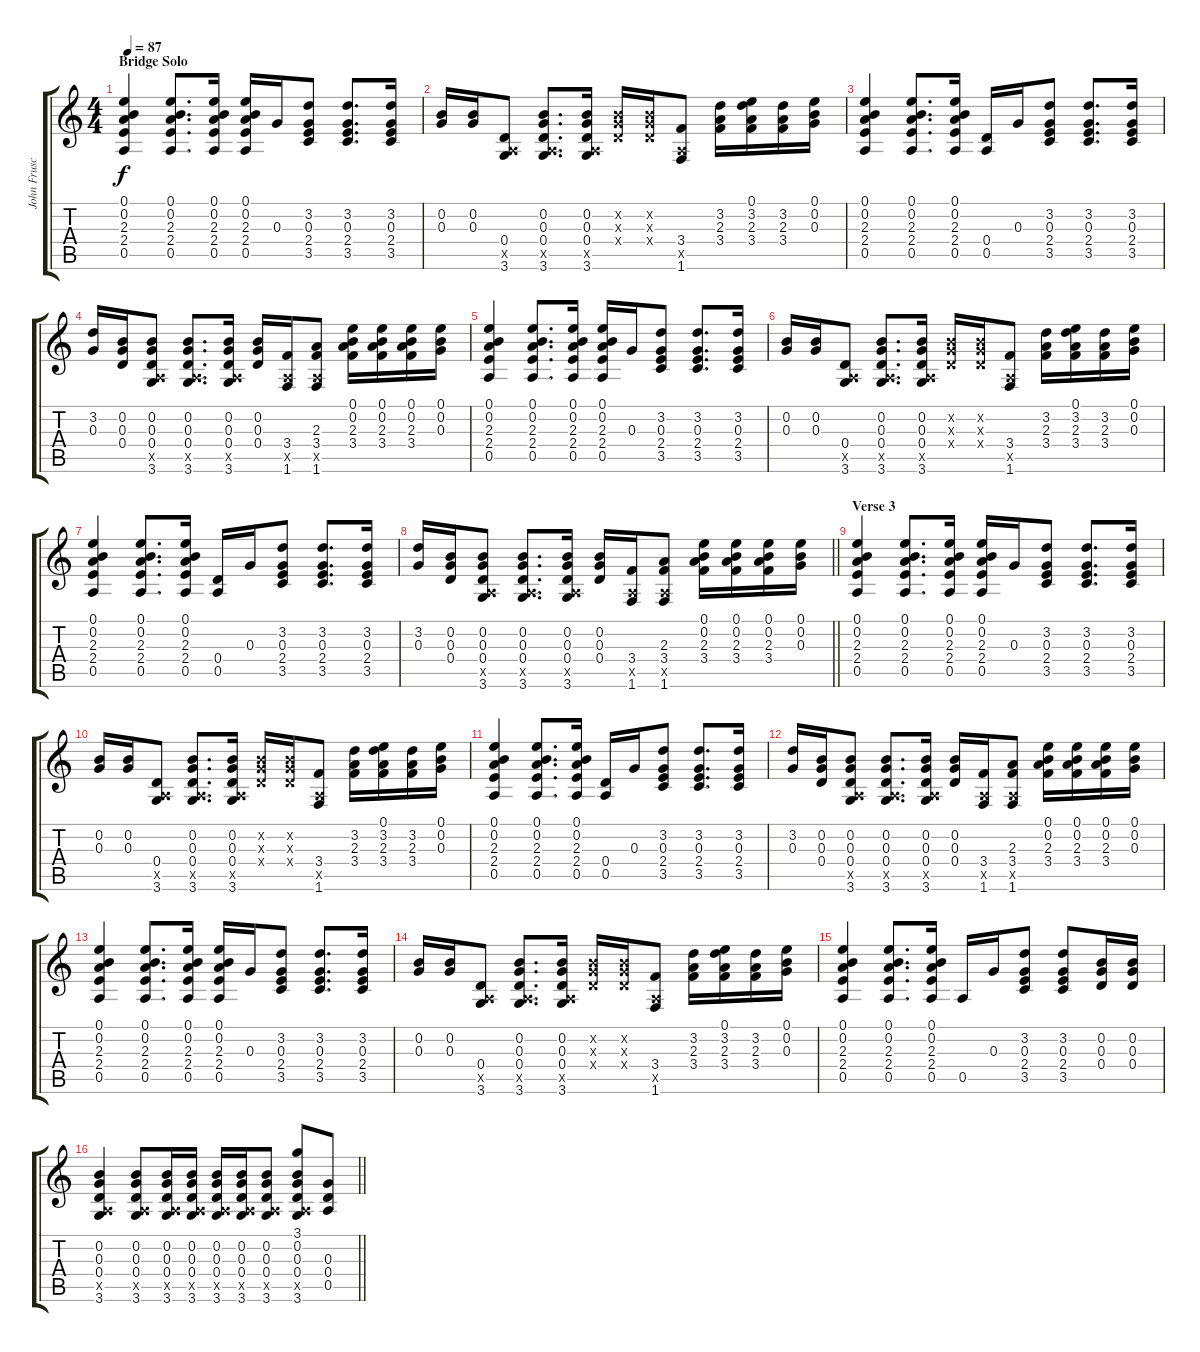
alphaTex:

\track ("John Frusciante" "John Frusc") {instrument electricguitarclean}
\staff {score tabs}
\tuning (E4 B3 G3 D3 A2 E2) {hide}
\ts (4 4)
\section ("" "Bridge Solo")
\tempo 87
\clef g2
\ks c
(0.1 0.2 2.3 2.4 0.5).4{dy f} (0.1 0.2 2.3 2.4 0.5).8{d} (0.1 0.2 2.3 2.4 0.5).16 (0.1 0.2 2.3 2.4 0.5).16 0.3.16 (3.2 0.3 2.4 3.5).8 (3.2 0.3 2.4 3.5).8{d} (3.2 0.3 2.4 3.5).16 |
(0.2 0.3).16 (0.2 0.3).16 (0.4 0.5{x} 3.6).8 (0.2 0.3 0.4 0.5{x} 3.6).8{d} (0.2 0.3 0.4 0.5{x} 3.6).16 (0.2{x} 0.3{x} 0.4{x}).16 (0.2{x} 0.3{x} 0.4{x}).16 (3.4 0.5{x} 1.6).8 (3.2 2.3 3.4).16 (0.1 3.2 2.3 3.4).16 (3.2 2.3 3.4).16 (0.1 0.2 0.3).16 |
(0.1 0.2 2.3 2.4 0.5).4 (0.1 0.2 2.3 2.4 0.5).8{d} (0.1 0.2 2.3 2.4 0.5).16 (0.4 0.5).16 0.3.16 (3.2 0.3 2.4 3.5).8 (3.2 0.3 2.4 3.5).8{d} (3.2 0.3 2.4 3.5).16 |
(3.2 0.3).16 (0.2 0.3 0.4).16 (0.2 0.3 0.4 0.5{x} 3.6).8 (0.2 0.3 0.4 0.5{x} 3.6).8{d} (0.2 0.3 0.4 0.5{x} 3.6).16 (0.2 0.3 0.4).16 (3.4 0.5{x} 1.6).16 (2.3 3.4 0.5{x} 1.6).8 (0.1 0.2 2.3 3.4).16 (0.1 0.2 2.3 3.4).16 (0.1 0.2 2.3 3.4).16 (0.1 0.2 0.3).16 |
(0.1 0.2 2.3 2.4 0.5).4 (0.1 0.2 2.3 2.4 0.5).8{d} (0.1 0.2 2.3 2.4 0.5).16 (0.1 0.2 2.3 2.4 0.5).16 0.3.16 (3.2 0.3 2.4 3.5).8 (3.2 0.3 2.4 3.5).8{d} (3.2 0.3 2.4 3.5).16 |
(0.2 0.3).16 (0.2 0.3).16 (0.4 0.5{x} 3.6).8 (0.2 0.3 0.4 0.5{x} 3.6).8{d} (0.2 0.3 0.4 0.5{x} 3.6).16 (0.2{x} 0.3{x} 0.4{x}).16 (0.2{x} 0.3{x} 0.4{x}).16 (3.4 0.5{x} 1.6).8 (3.2 2.3 3.4).16 (0.1 3.2 2.3 3.4).16 (3.2 2.3 3.4).16 (0.1 0.2 0.3).16 |
(0.1 0.2 2.3 2.4 0.5).4 (0.1 0.2 2.3 2.4 0.5).8{d} (0.1 0.2 2.3 2.4 0.5).16 (0.4 0.5).16 0.3.16 (3.2 0.3 2.4 3.5).8 (3.2 0.3 2.4 3.5).8{d} (3.2 0.3 2.4 3.5).16 |
\barLineRight lightlight
(3.2 0.3).16 (0.2 0.3 0.4).16 (0.2 0.3 0.4 0.5{x} 3.6).8 (0.2 0.3 0.4 0.5{x} 3.6).8{d} (0.2 0.3 0.4 0.5{x} 3.6).16 (0.2 0.3 0.4).16 (3.4 0.5{x} 1.6).16 (2.3 3.4 0.5{x} 1.6).8 (0.1 0.2 2.3 3.4).16 (0.1 0.2 2.3 3.4).16 (0.1 0.2 2.3 3.4).16 (0.1 0.2 0.3).16 |
\section ("" "Verse 3")
(0.1 0.2 2.3 2.4 0.5).4 (0.1 0.2 2.3 2.4 0.5).8{d} (0.1 0.2 2.3 2.4 0.5).16 (0.1 0.2 2.3 2.4 0.5).16 0.3.16 (3.2 0.3 2.4 3.5).8 (3.2 0.3 2.4 3.5).8{d} (3.2 0.3 2.4 3.5).16 |
(0.2 0.3).16 (0.2 0.3).16 (0.4 0.5{x} 3.6).8 (0.2 0.3 0.4 0.5{x} 3.6).8{d} (0.2 0.3 0.4 0.5{x} 3.6).16 (0.2{x} 0.3{x} 0.4{x}).16 (0.2{x} 0.3{x} 0.4{x}).16 (3.4 0.5{x} 1.6).8 (3.2 2.3 3.4).16 (0.1 3.2 2.3 3.4).16 (3.2 2.3 3.4).16 (0.1 0.2 0.3).16 |
(0.1 0.2 2.3 2.4 0.5).4 (0.1 0.2 2.3 2.4 0.5).8{d} (0.1 0.2 2.3 2.4 0.5).16 (0.4 0.5).16 0.3.16 (3.2 0.3 2.4 3.5).8 (3.2 0.3 2.4 3.5).8{d} (3.2 0.3 2.4 3.5).16 |
(3.2 0.3).16 (0.2 0.3 0.4).16 (0.2 0.3 0.4 0.5{x} 3.6).8 (0.2 0.3 0.4 0.5{x} 3.6).8{d} (0.2 0.3 0.4 0.5{x} 3.6).16 (0.2 0.3 0.4).16 (3.4 0.5{x} 1.6).16 (2.3 3.4 0.5{x} 1.6).8 (0.1 0.2 2.3 3.4).16 (0.1 0.2 2.3 3.4).16 (0.1 0.2 2.3 3.4).16 (0.1 0.2 0.3).16 |
(0.1 0.2 2.3 2.4 0.5).4 (0.1 0.2 2.3 2.4 0.5).8{d} (0.1 0.2 2.3 2.4 0.5).16 (0.1 0.2 2.3 2.4 0.5).16 0.3.16 (3.2 0.3 2.4 3.5).8 (3.2 0.3 2.4 3.5).8{d} (3.2 0.3 2.4 3.5).16 |
(0.2 0.3).16 (0.2 0.3).16 (0.4 0.5{x} 3.6).8 (0.2 0.3 0.4 0.5{x} 3.6).8{d} (0.2 0.3 0.4 0.5{x} 3.6).16 (0.2{x} 0.3{x} 0.4{x}).16 (0.2{x} 0.3{x} 0.4{x}).16 (3.4 0.5{x} 1.6).8 (3.2 2.3 3.4).16 (0.1 3.2 2.3 3.4).16 (3.2 2.3 3.4).16 (0.1 0.2 0.3).16 |
(0.1 0.2 2.3 2.4 0.5).4 (0.1 0.2 2.3 2.4 0.5).8{d} (0.1 0.2 2.3 2.4 0.5).16 0.5.16 0.3.16 (3.2 0.3 2.4 3.5).8 (3.2 0.3 2.4 3.5).8 (0.2 0.3 0.4).16 (0.2 0.3 0.4).16 |
\barLineRight lightlight
(0.2 0.3 0.4 0.5{x} 3.6).4 (0.2 0.3 0.4 0.5{x} 3.6).8 (0.2 0.3 0.4 0.5{x} 3.6).16 (0.2 0.3 0.4 0.5{x} 3.6).16 (0.2 0.3 0.4 0.5{x} 3.6).16 (0.2 0.3 0.4 0.5{x} 3.6).16 (0.2 0.3 0.4 0.5{x} 3.6).8 (3.1 0.2 0.3 0.4 0.5{x} 3.6).8 (0.3 0.4 0.5).8
